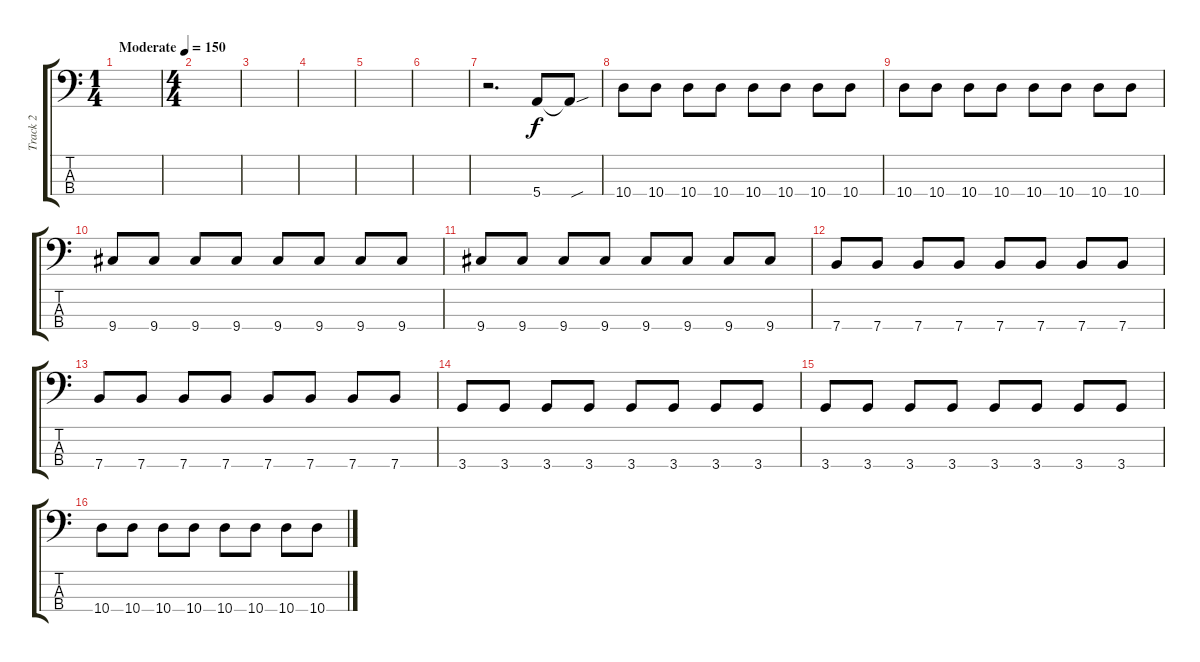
\track ("Track 2" "Track 2") {instrument electricbassfinger}
\staff {score tabs}
\tuning (G2 D2 A1 E1) {hide}
\ts (1 4)
\tempo (150 "Moderate")
\clef f4
\ks c
|
\ts (4 4)
|
|
|
|
|
r.2{d} 5.4.8 5.4{sou t}.8 |
10.4.8 10.4.8 10.4.8 10.4.8 10.4.8 10.4.8 10.4.8 10.4.8 |
10.4.8 10.4.8 10.4.8 10.4.8 10.4.8 10.4.8 10.4.8 10.4.8 |
9.4.8 9.4.8 9.4.8 9.4.8 9.4.8 9.4.8 9.4.8 9.4.8 |
9.4.8 9.4.8 9.4.8 9.4.8 9.4.8 9.4.8 9.4.8 9.4.8 |
7.4.8 7.4.8 7.4.8 7.4.8 7.4.8 7.4.8 7.4.8 7.4.8 |
7.4.8 7.4.8 7.4.8 7.4.8 7.4.8 7.4.8 7.4.8 7.4.8 |
3.4.8 3.4.8 3.4.8 3.4.8 3.4.8 3.4.8 3.4.8 3.4.8 |
3.4.8 3.4.8 3.4.8 3.4.8 3.4.8 3.4.8 3.4.8 3.4.8 |
10.4.8 10.4.8 10.4.8 10.4.8 10.4.8 10.4.8 10.4.8 10.4.8
